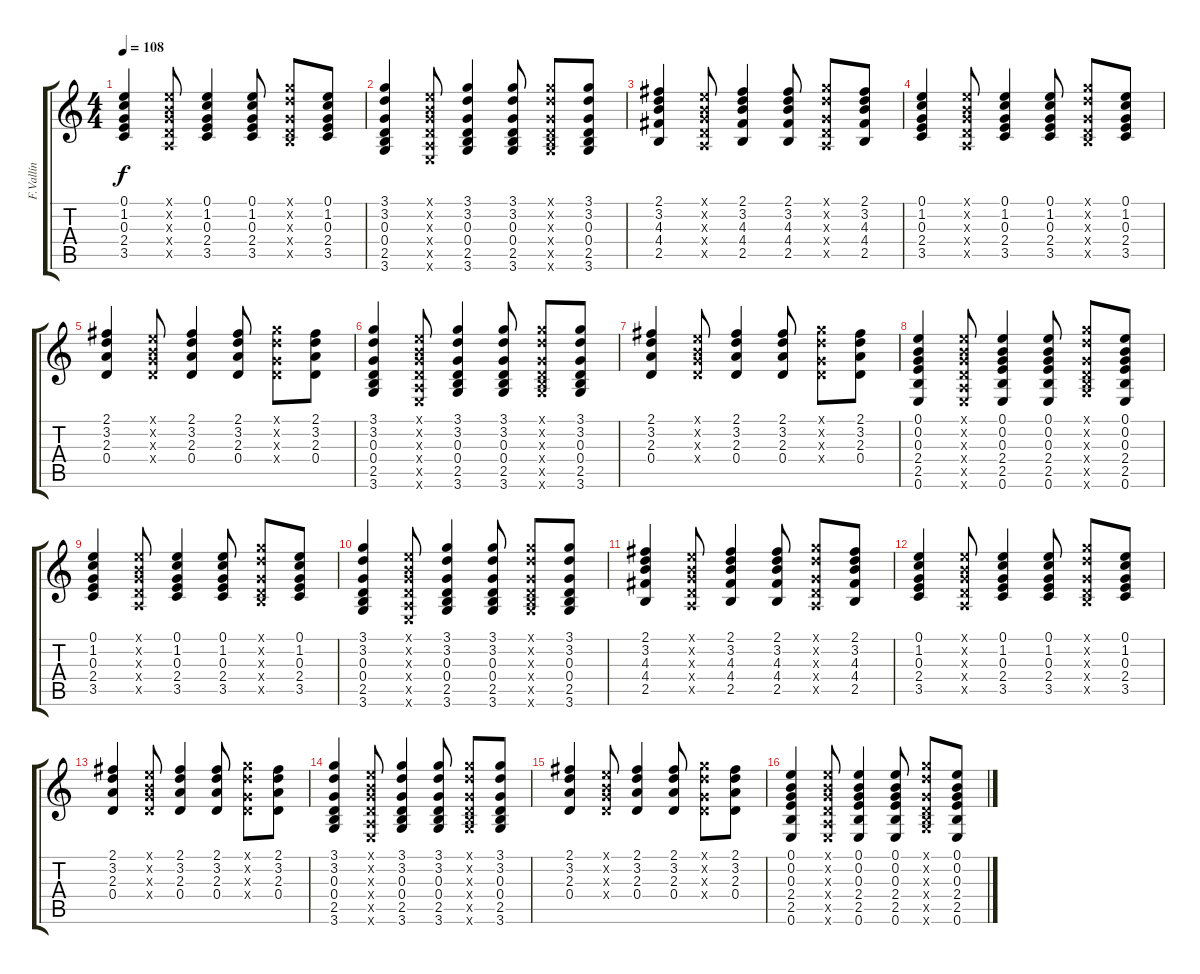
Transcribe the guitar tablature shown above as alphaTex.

\track ("F.Vallín" "F.Vallín") {instrument acousticguitarsteel}
\staff {score tabs}
\tuning (E4 B3 G3 D3 A2 E2) {hide}
\ts (4 4)
\tempo 108
\clef g2
\ks c
(0.1 1.2 0.3 2.4 3.5).4{dy f} (0.1{x} 0.2{x} 0.3{x} 0.4{x} 0.5{x}).8 (0.1 1.2 0.3 2.4 3.5).4 (0.1 1.2 0.3 2.4 3.5).8 (3.1{x} 3.2{x} 0.3{x} 0.4{x} 2.5{x}).8 (0.1 1.2 0.3 2.4 3.5).8 |
(3.1 3.2 0.3 0.4 2.5 3.6).4 (0.1{x} 0.2{x} 0.3{x} 0.4{x} 0.5{x} 0.6{x}).8 (3.1 3.2 0.3 0.4 2.5 3.6).4 (3.1 3.2 0.3 0.4 2.5 3.6).8 (3.1{x} 3.2{x} 0.3{x} 0.4{x} 2.5{x} 3.6{x}).8 (3.1 3.2 0.3 0.4 2.5 3.6).8 |
(2.1 3.2 4.3 4.4 2.5).4 (0.1{x} 0.2{x} 0.3{x} 0.4{x} 0.5{x}).8 (2.1 3.2 4.3 4.4 2.5).4 (2.1 3.2 4.3 4.4 2.5).8 (3.1{x} 3.2{x} 0.3{x} 0.4{x} 0.5{x}).8 (2.1 3.2 4.3 4.4 2.5).8 |
(0.1 1.2 0.3 2.4 3.5).4 (0.1{x} 0.2{x} 0.3{x} 0.4{x} 0.5{x}).8 (0.1 1.2 0.3 2.4 3.5).4 (0.1 1.2 0.3 2.4 3.5).8 (3.1{x} 3.2{x} 0.3{x} 0.4{x} 2.5{x}).8 (0.1 1.2 0.3 2.4 3.5).8 |
(2.1 3.2 2.3 0.4).4 (0.1{x} 0.2{x} 0.3{x} 0.4{x}).8 (2.1 3.2 2.3 0.4).4 (2.1 3.2 2.3 0.4).8 (3.1{x} 3.2{x} 0.3{x} 0.4{x}).8 (2.1 3.2 2.3 0.4).8 |
(3.1 3.2 0.3 0.4 2.5 3.6).4 (0.1{x} 0.2{x} 0.3{x} 0.4{x} 0.5{x} 0.6{x}).8 (3.1 3.2 0.3 0.4 2.5 3.6).4 (3.1 3.2 0.3 0.4 2.5 3.6).8 (3.1{x} 3.2{x} 0.3{x} 0.4{x} 2.5{x} 3.6{x}).8 (3.1 3.2 0.3 0.4 2.5 3.6).8 |
(2.1 3.2 2.3 0.4).4 (0.1{x} 0.2{x} 0.3{x} 0.4{x}).8 (2.1 3.2 2.3 0.4).4 (2.1 3.2 2.3 0.4).8 (3.1{x} 3.2{x} 0.3{x} 0.4{x}).8 (2.1 3.2 2.3 0.4).8 |
(0.1 0.2 0.3 2.4 2.5 0.6).4 (0.1{x} 0.2{x} 0.3{x} 0.4{x} 0.5{x} 0.6{x}).8 (0.1 0.2 0.3 2.4 2.5 0.6).4 (0.1 0.2 0.3 2.4 2.5 0.6).8 (3.1{x} 3.2{x} 0.3{x} 0.4{x} 2.5{x} 3.6{x}).8 (0.1 0.2 0.3 2.4 2.5 0.6).8 |
(0.1 1.2 0.3 2.4 3.5).4 (0.1{x} 0.2{x} 0.3{x} 0.4{x} 0.5{x}).8 (0.1 1.2 0.3 2.4 3.5).4 (0.1 1.2 0.3 2.4 3.5).8 (3.1{x} 3.2{x} 0.3{x} 0.4{x} 2.5{x}).8 (0.1 1.2 0.3 2.4 3.5).8 |
(3.1 3.2 0.3 0.4 2.5 3.6).4 (0.1{x} 0.2{x} 0.3{x} 0.4{x} 0.5{x} 0.6{x}).8 (3.1 3.2 0.3 0.4 2.5 3.6).4 (3.1 3.2 0.3 0.4 2.5 3.6).8 (3.1{x} 3.2{x} 0.3{x} 0.4{x} 2.5{x} 3.6{x}).8 (3.1 3.2 0.3 0.4 2.5 3.6).8 |
(2.1 3.2 4.3 4.4 2.5).4 (0.1{x} 0.2{x} 0.3{x} 0.4{x} 0.5{x}).8 (2.1 3.2 4.3 4.4 2.5).4 (2.1 3.2 4.3 4.4 2.5).8 (3.1{x} 3.2{x} 0.3{x} 0.4{x} 0.5{x}).8 (2.1 3.2 4.3 4.4 2.5).8 |
(0.1 1.2 0.3 2.4 3.5).4 (0.1{x} 0.2{x} 0.3{x} 0.4{x} 0.5{x}).8 (0.1 1.2 0.3 2.4 3.5).4 (0.1 1.2 0.3 2.4 3.5).8 (3.1{x} 3.2{x} 0.3{x} 0.4{x} 2.5{x}).8 (0.1 1.2 0.3 2.4 3.5).8 |
(2.1 3.2 2.3 0.4).4 (0.1{x} 0.2{x} 0.3{x} 0.4{x}).8 (2.1 3.2 2.3 0.4).4 (2.1 3.2 2.3 0.4).8 (3.1{x} 3.2{x} 0.3{x} 0.4{x}).8 (2.1 3.2 2.3 0.4).8 |
(3.1 3.2 0.3 0.4 2.5 3.6).4 (0.1{x} 0.2{x} 0.3{x} 0.4{x} 0.5{x} 0.6{x}).8 (3.1 3.2 0.3 0.4 2.5 3.6).4 (3.1 3.2 0.3 0.4 2.5 3.6).8 (3.1{x} 3.2{x} 0.3{x} 0.4{x} 2.5{x} 3.6{x}).8 (3.1 3.2 0.3 0.4 2.5 3.6).8 |
(2.1 3.2 2.3 0.4).4 (0.1{x} 0.2{x} 0.3{x} 0.4{x}).8 (2.1 3.2 2.3 0.4).4 (2.1 3.2 2.3 0.4).8 (3.1{x} 3.2{x} 0.3{x} 0.4{x}).8 (2.1 3.2 2.3 0.4).8 |
(0.1 0.2 0.3 2.4 2.5 0.6).4 (0.1{x} 0.2{x} 0.3{x} 0.4{x} 0.5{x} 0.6{x}).8 (0.1 0.2 0.3 2.4 2.5 0.6).4 (0.1 0.2 0.3 2.4 2.5 0.6).8 (3.1{x} 3.2{x} 0.3{x} 0.4{x} 2.5{x} 3.6{x}).8 (0.1 0.2 0.3 2.4 2.5 0.6).8
